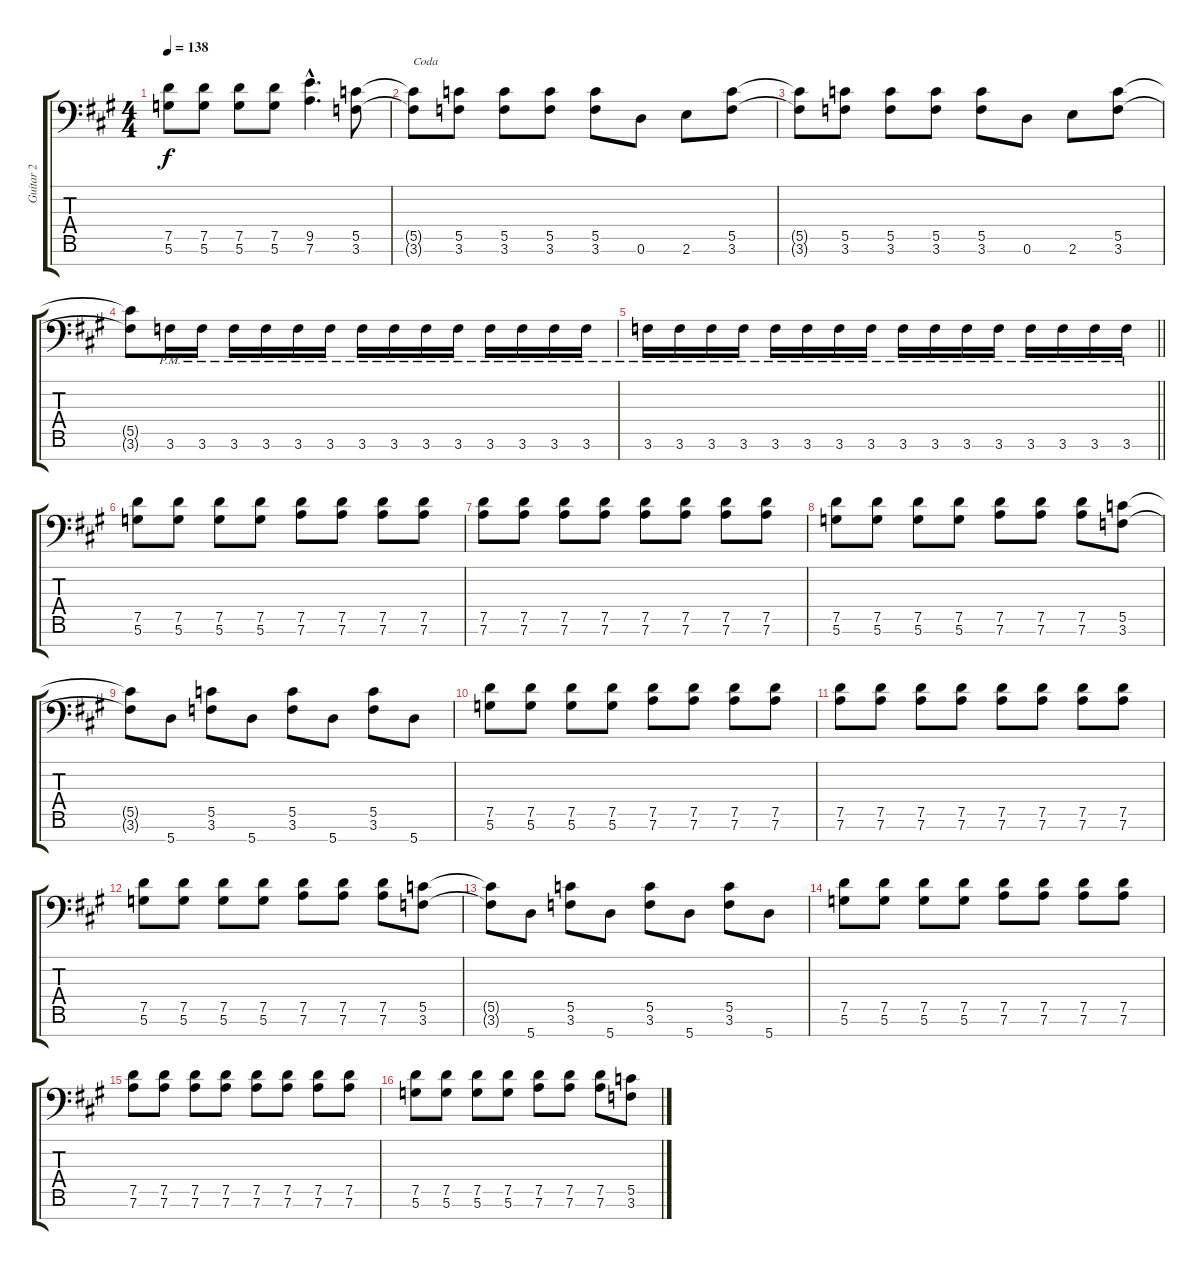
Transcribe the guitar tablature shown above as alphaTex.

\track ("Guitar 2" "Guitar 2") {instrument overdrivenguitar}
\staff {score tabs}
\tuning (D4 A3 F3 C3 G2 D2 A1) {hide}
\ts (4 4)
\tempo 138
\clef f4
\ks f#minor
(7.5 5.6).8{dy f} (7.5 5.6).8 (7.5 5.6).8 (7.5 5.6).8 (9.5{hac} 7.6{hac}).4{d} (5.5 3.6).8 |
(5.5{t} 3.6{t}).8{txt "Coda"} (5.5 3.6).8 (5.5 3.6).8 (5.5 3.6).8 (5.5 3.6).8 0.6.8 2.6.8 (5.5 3.6).8 |
(5.5{t} 3.6{t}).8 (5.5 3.6).8 (5.5 3.6).8 (5.5 3.6).8 (5.5 3.6).8 0.6.8 2.6.8 (5.5 3.6).8 |
(5.5{t} 3.6{t}).8 3.6{pm}.16 3.6{pm}.16 3.6{pm}.16 3.6{pm}.16 3.6{pm}.16 3.6{pm}.16 3.6{pm}.16 3.6{pm}.16 3.6{pm}.16 3.6{pm}.16 3.6{pm}.16 3.6{pm}.16 3.6{pm}.16 3.6{pm}.16 |
\barLineRight lightlight
3.6{pm}.16 3.6{pm}.16 3.6{pm}.16 3.6{pm}.16 3.6{pm}.16 3.6{pm}.16 3.6{pm}.16 3.6{pm}.16 3.6{pm}.16 3.6{pm}.16 3.6{pm}.16 3.6{pm}.16 3.6{pm}.16 3.6{pm}.16 3.6{pm}.16 3.6{pm}.16 |
(7.5 5.6).8 (7.5 5.6).8 (7.5 5.6).8 (7.5 5.6).8 (7.5 7.6).8 (7.5 7.6).8 (7.5 7.6).8 (7.5 7.6).8 |
(7.5 7.6).8 (7.5 7.6).8 (7.5 7.6).8 (7.5 7.6).8 (7.5 7.6).8 (7.5 7.6).8 (7.5 7.6).8 (7.5 7.6).8 |
(7.5 5.6).8 (7.5 5.6).8 (7.5 5.6).8 (7.5 5.6).8 (7.5 7.6).8 (7.5 7.6).8 (7.5 7.6).8 (5.5 3.6).8 |
(5.5{t} 3.6{t}).8 5.7.8 (5.5 3.6).8 5.7.8 (5.5 3.6).8 5.7.8 (5.5 3.6).8 5.7.8 |
(7.5 5.6).8 (7.5 5.6).8 (7.5 5.6).8 (7.5 5.6).8 (7.5 7.6).8 (7.5 7.6).8 (7.5 7.6).8 (7.5 7.6).8 |
(7.5 7.6).8 (7.5 7.6).8 (7.5 7.6).8 (7.5 7.6).8 (7.5 7.6).8 (7.5 7.6).8 (7.5 7.6).8 (7.5 7.6).8 |
(7.5 5.6).8 (7.5 5.6).8 (7.5 5.6).8 (7.5 5.6).8 (7.5 7.6).8 (7.5 7.6).8 (7.5 7.6).8 (5.5 3.6).8 |
(5.5{t} 3.6{t}).8 5.7.8 (5.5 3.6).8 5.7.8 (5.5 3.6).8 5.7.8 (5.5 3.6).8 5.7.8 |
(7.5 5.6).8 (7.5 5.6).8 (7.5 5.6).8 (7.5 5.6).8 (7.5 7.6).8 (7.5 7.6).8 (7.5 7.6).8 (7.5 7.6).8 |
(7.5 7.6).8 (7.5 7.6).8 (7.5 7.6).8 (7.5 7.6).8 (7.5 7.6).8 (7.5 7.6).8 (7.5 7.6).8 (7.5 7.6).8 |
(7.5 5.6).8 (7.5 5.6).8 (7.5 5.6).8 (7.5 5.6).8 (7.5 7.6).8 (7.5 7.6).8 (7.5 7.6).8 (5.5 3.6).8
